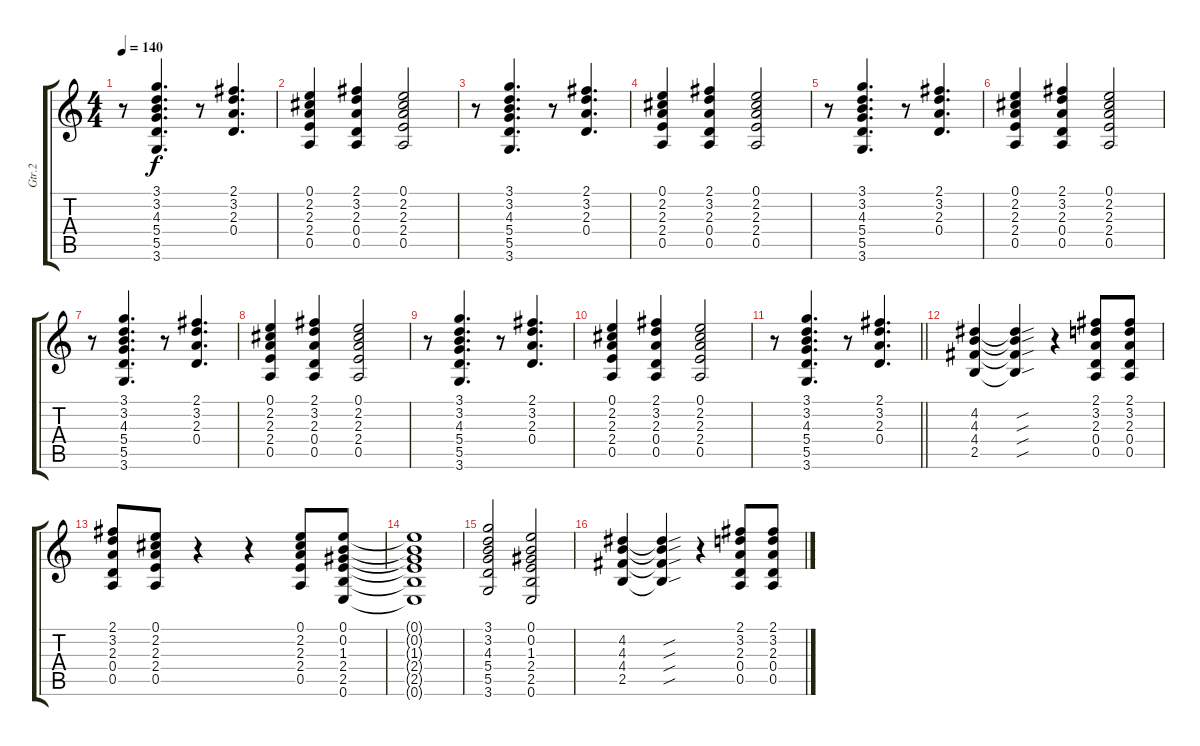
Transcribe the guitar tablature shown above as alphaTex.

\track ("Gtr.2" "Gtr.2") {instrument overdrivenguitar}
\staff {score tabs}
\tuning (E4 B3 G3 D3 A2 E2) {hide}
\ts (4 4)
\tempo 140
\clef g2
\ks c
r.8{dy f} (3.1 3.2 4.3 5.4 5.5 3.6).4{d} r.8 (2.1 3.2 2.3 0.4).4{d} |
(0.1 2.2 2.3 2.4 0.5).4 (2.1 3.2 2.3 0.4 0.5).4 (0.1 2.2 2.3 2.4 0.5).2 |
r.8 (3.1 3.2 4.3 5.4 5.5 3.6).4{d} r.8 (2.1 3.2 2.3 0.4).4{d} |
(0.1 2.2 2.3 2.4 0.5).4 (2.1 3.2 2.3 0.4 0.5).4 (0.1 2.2 2.3 2.4 0.5).2 |
r.8 (3.1 3.2 4.3 5.4 5.5 3.6).4{d} r.8 (2.1 3.2 2.3 0.4).4{d} |
(0.1 2.2 2.3 2.4 0.5).4 (2.1 3.2 2.3 0.4 0.5).4 (0.1 2.2 2.3 2.4 0.5).2 |
r.8 (3.1 3.2 4.3 5.4 5.5 3.6).4{d} r.8 (2.1 3.2 2.3 0.4).4{d} |
(0.1 2.2 2.3 2.4 0.5).4 (2.1 3.2 2.3 0.4 0.5).4 (0.1 2.2 2.3 2.4 0.5).2 |
r.8 (3.1 3.2 4.3 5.4 5.5 3.6).4{d} r.8 (2.1 3.2 2.3 0.4).4{d} |
(0.1 2.2 2.3 2.4 0.5).4 (2.1 3.2 2.3 0.4 0.5).4 (0.1 2.2 2.3 2.4 0.5).2 |
\barLineRight lightlight
r.8 (3.1 3.2 4.3 5.4 5.5 3.6).4{d} r.8 (2.1 3.2 2.3 0.4).4{d} |
(4.2 4.3 4.4 2.5).4 (4.2{sou t} 4.3{sou t} 4.4{sou t} 2.5{sou t}).4 r.4 (2.1 3.2 2.3 0.4 0.5).8 (2.1 3.2 2.3 0.4 0.5).8 |
(2.1 3.2 2.3 0.4 0.5).8 (0.1 2.2 2.3 2.4 0.5).8 r.4 r.4 (0.1 2.2 2.3 2.4 0.5).8 (0.1 0.2 1.3 2.4 2.5 0.6).8 |
(0.1{t} 0.2{t} 1.3{t} 2.4{t} 2.5{t} 0.6{t}).1 |
(3.1 3.2 4.3 5.4 5.5 3.6).2 (0.1 0.2 1.3 2.4 2.5 0.6).2 |
(4.2 4.3 4.4 2.5).4 (4.2{sou t} 4.3{sou t} 4.4{sou t} 2.5{sou t}).4 r.4 (2.1 3.2 2.3 0.4 0.5).8 (2.1 3.2 2.3 0.4 0.5).8
